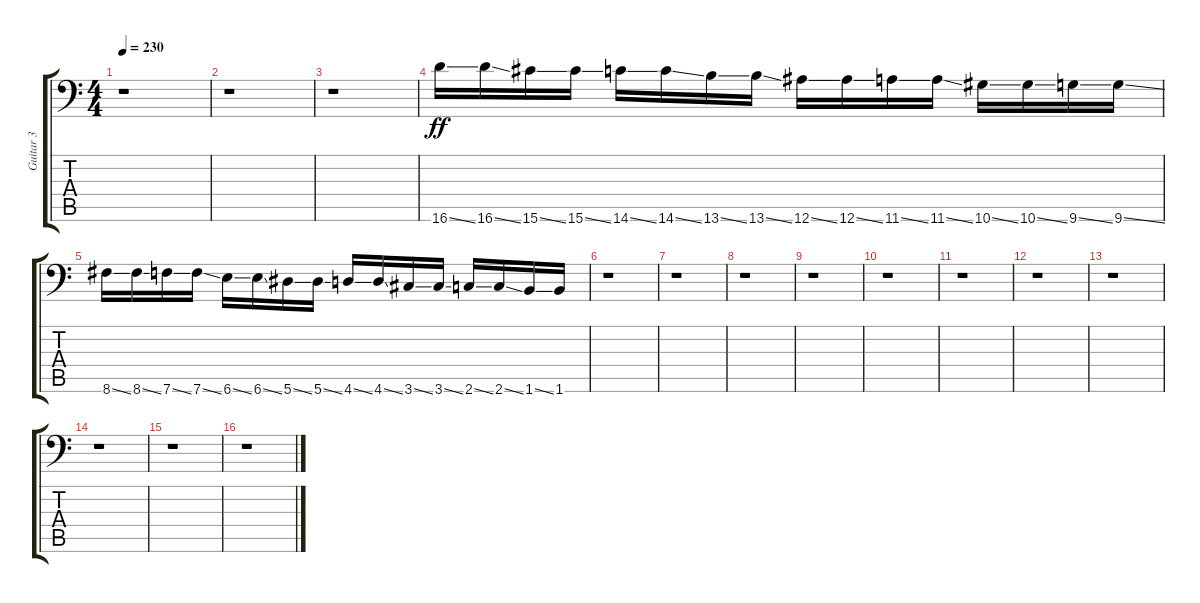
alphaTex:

\track ("Guitar 3" "Guitar 3") {instrument distortionguitar}
\staff {score tabs}
\tuning (Bb3 F3 Db3 Ab2 Eb2 Bb1) {hide}
\ts (4 4)
\tempo 230
\clef f4
\ks c
r.1{dy ff} |
r.1 |
r.1 |
16.6{ss}.16{volume 16} 16.6{ss}.16 15.6{ss}.16 15.6{ss}.16 14.6{ss}.16 14.6{ss}.16 13.6{ss}.16 13.6{ss}.16 12.6{ss}.16 12.6{ss}.16 11.6{ss}.16 11.6{ss}.16 10.6{ss}.16 10.6{ss}.16 9.6{ss}.16 9.6{ss}.16 |
8.6{ss}.16 8.6{ss}.16 7.6{ss}.16 7.6{ss}.16 6.6{ss}.16 6.6{ss}.16 5.6{ss}.16 5.6{ss}.16 4.6{ss}.16 4.6{ss}.16 3.6{ss}.16 3.6{ss}.16 2.6{ss}.16 2.6{ss}.16 1.6{ss}.16 1.6.16 |
r.1 |
r.1 |
r.1 |
r.1 |
r.1 |
r.1 |
r.1 |
r.1 |
r.1 |
r.1 |
r.1
